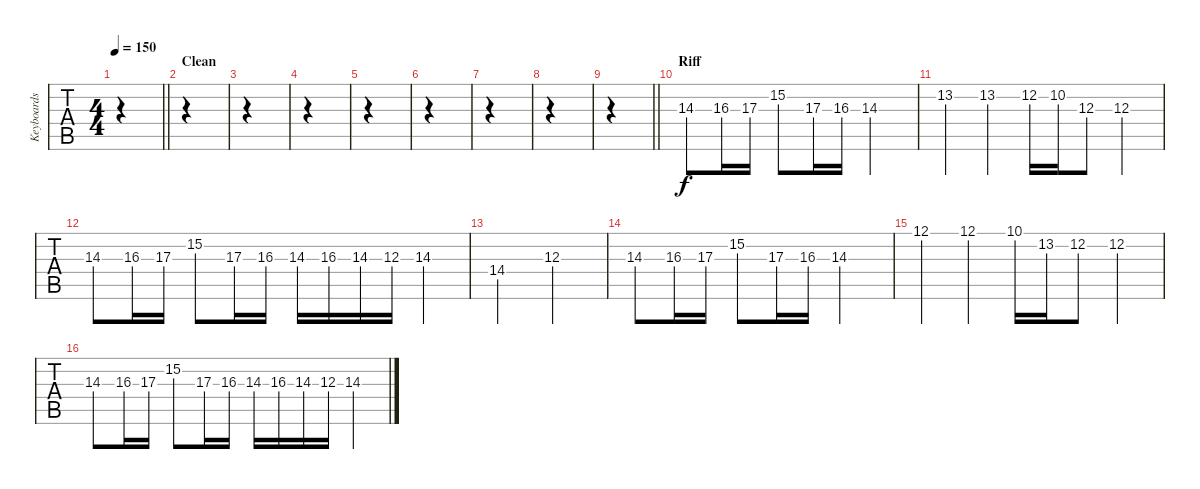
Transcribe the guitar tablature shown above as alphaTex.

\track ("Keyboards" "Keyboards") {instrument accordion}
\staff {tabs}
\tuning (D4 A3 F3 C3 G2 D2) {hide}
\ts (4 4)
\tempo 150
\clef g2
\barLineRight lightlight
\ks c
|
\section ("" "Clean")
|
|
|
|
|
|
|
\barLineRight lightlight
|
\section ("" "Riff")
14.3.8 16.3.16 17.3.16 15.2.8 17.3.16 16.3.16 14.3.2 |
13.2.4 13.2.4 12.2.16 10.2.16 12.3.8 12.3.4 |
14.3.8 16.3.16 17.3.16 15.2.8 17.3.16 16.3.16 14.3.16 16.3.16 14.3.16 12.3.16 14.3.4 |
14.4.2 12.3.2 |
14.3.8 16.3.16 17.3.16 15.2.8 17.3.16 16.3.16 14.3.2 |
12.1.4 12.1.4 10.1.16 13.2.16 12.2.8 12.2.4 |
14.3.8 16.3.16 17.3.16 15.2.8 17.3.16 16.3.16 14.3.16 16.3.16 14.3.16 12.3.16 14.3.4
